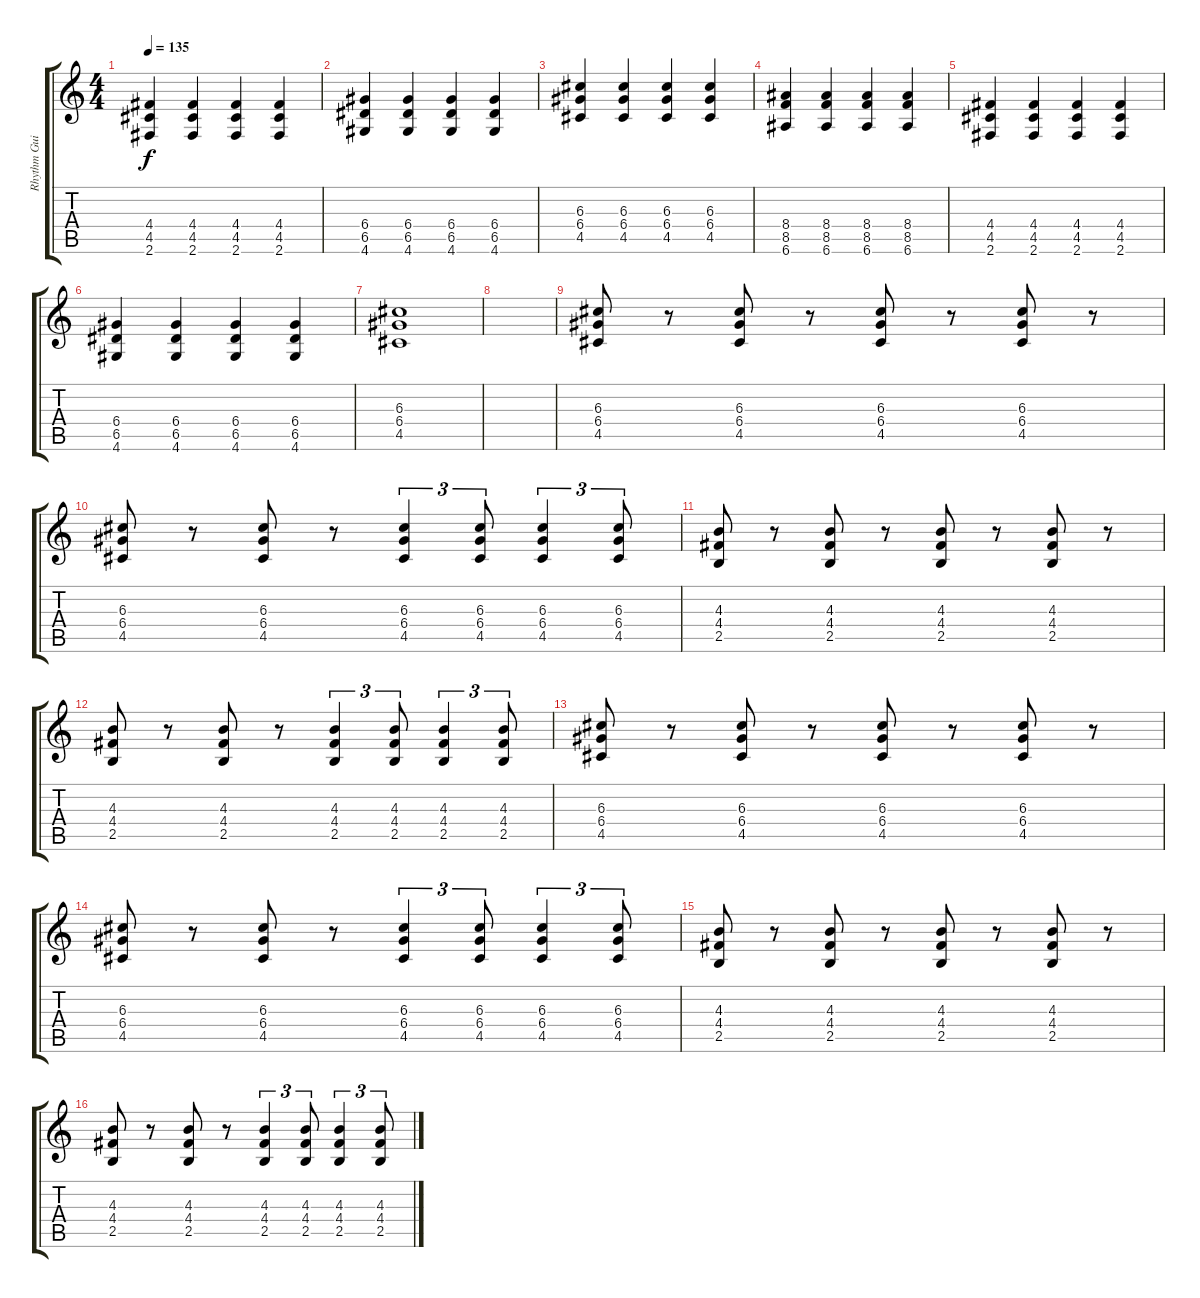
\track ("Rhythm Guitar" "Rhythm Gui") {instrument overdrivenguitar}
\staff {score tabs}
\tuning (E4 B3 G3 D3 A2 E2) {hide}
\ts (4 4)
\tempo 135
\clef g2
\ks c
(4.4 4.5 2.6).4{dy f} (4.4 4.5 2.6).4 (4.4 4.5 2.6).4 (4.4 4.5 2.6).4 |
(6.4 6.5 4.6).4 (6.4 6.5 4.6).4 (6.4 6.5 4.6).4 (6.4 6.5 4.6).4 |
(6.3 6.4 4.5).4 (6.3 6.4 4.5).4 (6.3 6.4 4.5).4 (6.3 6.4 4.5).4 |
(8.4 8.5 6.6).4 (8.4 8.5 6.6).4 (8.4 8.5 6.6).4 (8.4 8.5 6.6).4 |
(4.4 4.5 2.6).4 (4.4 4.5 2.6).4 (4.4 4.5 2.6).4 (4.4 4.5 2.6).4 |
(6.4 6.5 4.6).4 (6.4 6.5 4.6).4 (6.4 6.5 4.6).4 (6.4 6.5 4.6).4 |
(6.3 6.4 4.5).1 |
|
(6.3 6.4 4.5).8 r.8 (6.3 6.4 4.5).8 r.8 (6.3 6.4 4.5).8 r.8 (6.3 6.4 4.5).8 r.8 |
(6.3 6.4 4.5).8 r.8 (6.3 6.4 4.5).8 r.8 (6.3 6.4 4.5).4{tu (3 2)} (6.3 6.4 4.5).8{tu (3 2)} (6.3 6.4 4.5).4{tu (3 2)} (6.3 6.4 4.5).8{tu (3 2)} |
(4.3 4.4 2.5).8 r.8 (4.3 4.4 2.5).8 r.8 (4.3 4.4 2.5).8 r.8 (4.3 4.4 2.5).8 r.8 |
(4.3 4.4 2.5).8 r.8 (4.3 4.4 2.5).8 r.8 (4.3 4.4 2.5).4{tu (3 2)} (4.3 4.4 2.5).8{tu (3 2)} (4.3 4.4 2.5).4{tu (3 2)} (4.3 4.4 2.5).8{tu (3 2)} |
(6.3 6.4 4.5).8 r.8 (6.3 6.4 4.5).8 r.8 (6.3 6.4 4.5).8 r.8 (6.3 6.4 4.5).8 r.8 |
(6.3 6.4 4.5).8 r.8 (6.3 6.4 4.5).8 r.8 (6.3 6.4 4.5).4{tu (3 2)} (6.3 6.4 4.5).8{tu (3 2)} (6.3 6.4 4.5).4{tu (3 2)} (6.3 6.4 4.5).8{tu (3 2)} |
(4.3 4.4 2.5).8 r.8 (4.3 4.4 2.5).8 r.8 (4.3 4.4 2.5).8 r.8 (4.3 4.4 2.5).8 r.8 |
(4.3 4.4 2.5).8 r.8 (4.3 4.4 2.5).8 r.8 (4.3 4.4 2.5).4{tu (3 2)} (4.3 4.4 2.5).8{tu (3 2)} (4.3 4.4 2.5).4{tu (3 2)} (4.3 4.4 2.5).8{tu (3 2)}
